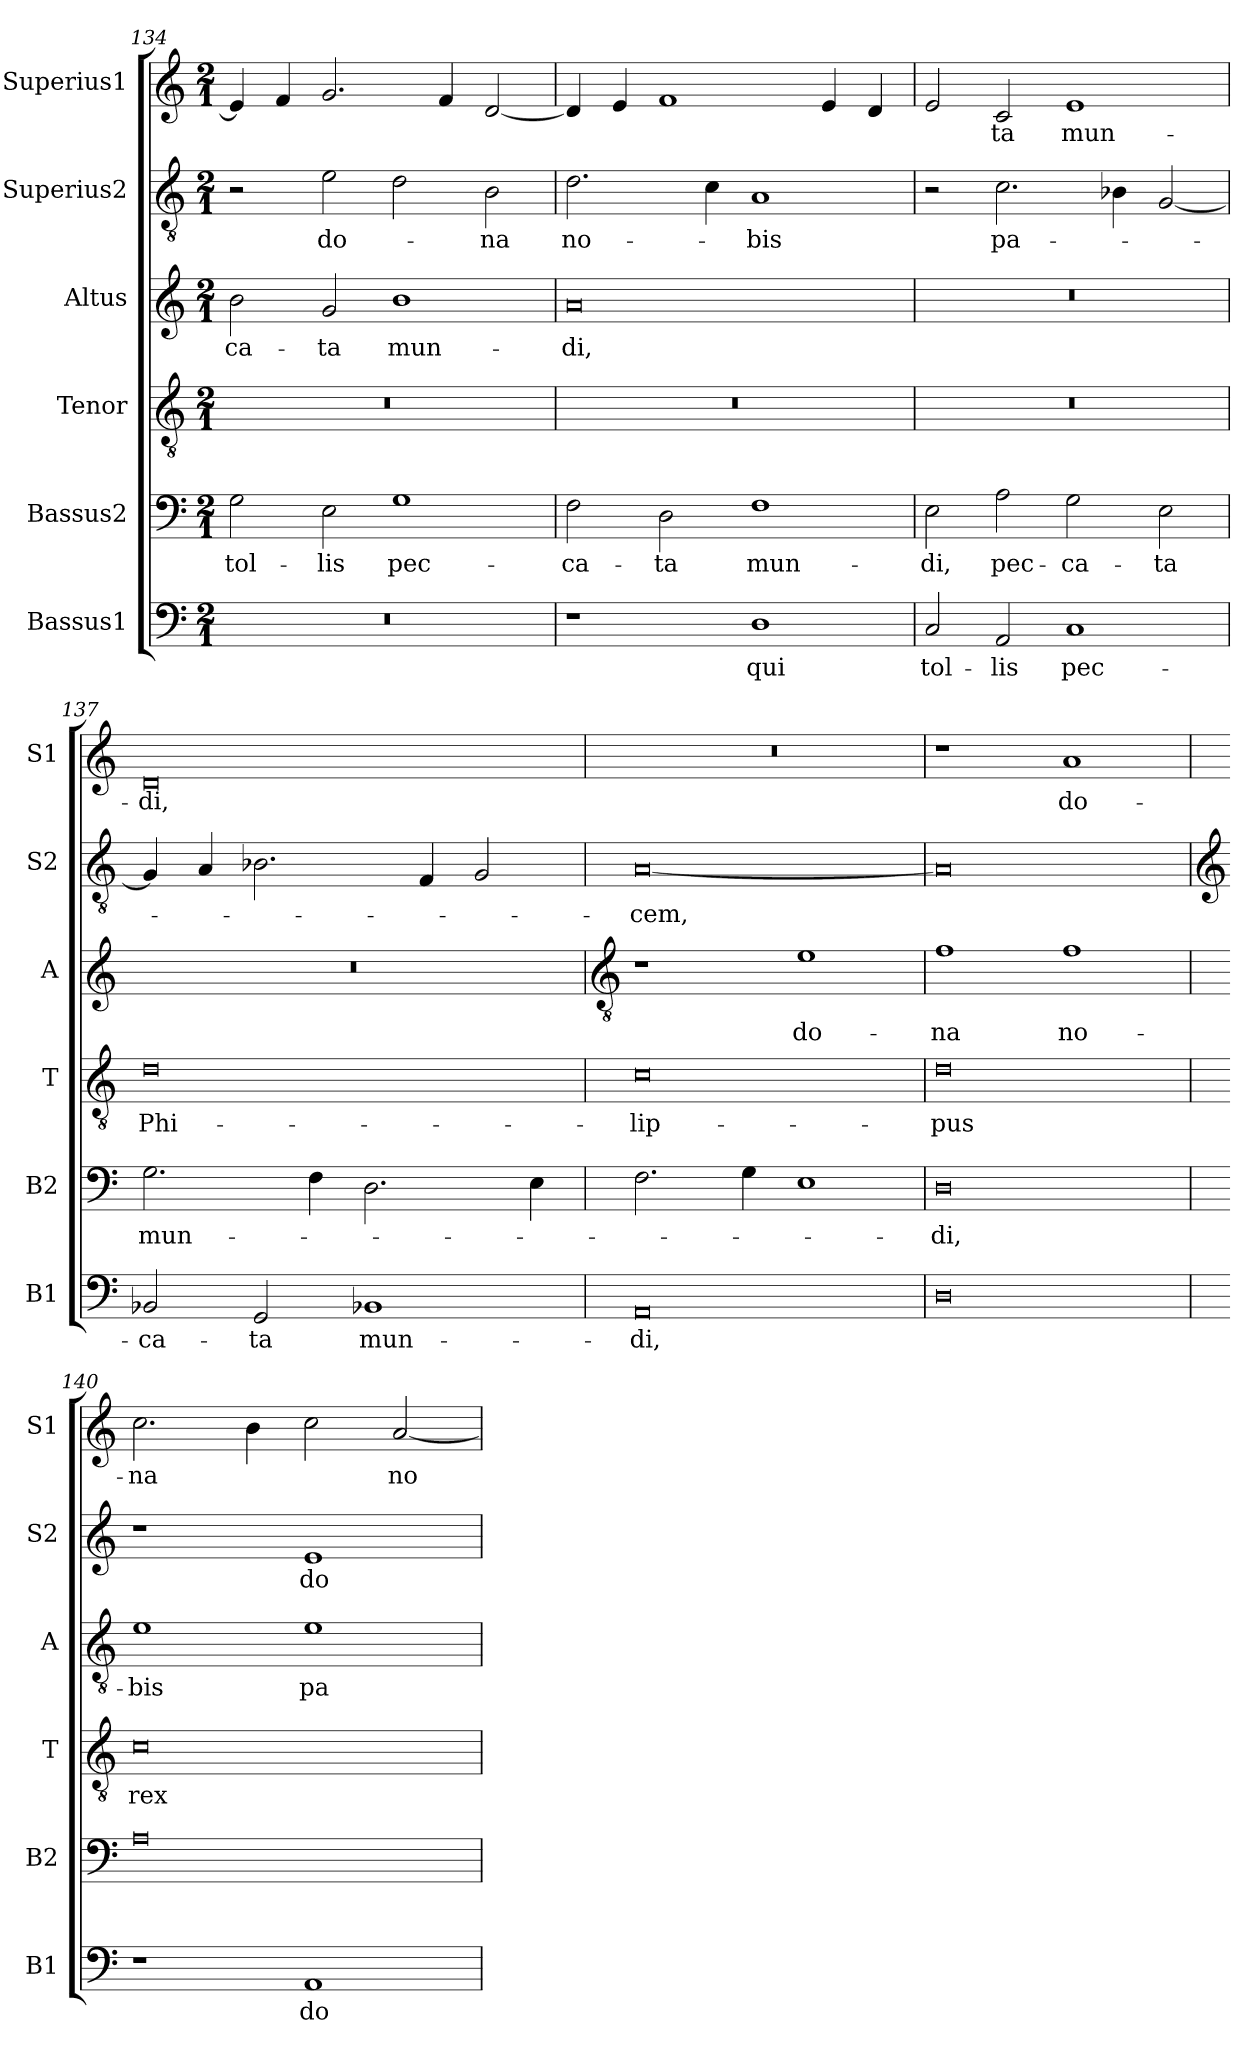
**kern	**text	**kern	**text	**kern	**text	**kern	**text	**kern	**text	**kern	**text
*part6	*part6	*part5	*part5	*part4	*part4	*part3	*part3	*part2	*part2	*part1	*part1
*staff6	*staff6	*staff5	*staff5	*staff4	*staff4	*staff3	*staff3	*staff2	*staff2	*staff1	*staff1
*I"Bassus1	*	*I"Bassus2	*	*I"Tenor	*	*I"Altus	*	*I"Superius2	*	*I"Superius1	*
*I'B1	*	*I'B2	*	*I'T	*	*I'A	*	*I'S2	*	*I'S1	*
*clefF4	*	*clefF4	*	*clefGv2	*	*clefG2	*	*clefGv2	*	*clefG2	*
*k[]	*	*k[]	*	*k[]	*	*k[]	*	*k[]	*	*k[]	*
*M2/1	*	*M2/1	*	*M2/1	*	*M2/1	*	*M2/1	*	*M2/1	*
=134	=134	=134	=134	=134	=134	=134	=134	=134	=134	=134	=134
0r	.	2G\	tol-	0r	.	2b\	-ca-	2r	.	4e/]	.
.	.	.	.	.	.	.	.	.	.	4f/	.
.	.	2E\	-lis	.	.	2g/	-ta	2e\	do-	2.g/	.
.	.	1G	pec-	.	.	1b	mun-	2d\	.	.	.
.	.	.	.	.	.	.	.	.	.	4f/	.
.	.	.	.	.	.	.	.	2B\	-na	[2d/	.
=135	=135	=135	=135	=135	=135	=135	=135	=135	=135	=135	=135
1r	.	2F\	-ca-	0r	.	0a	-di,	2.d\	no-	4d/]	.
.	.	.	.	.	.	.	.	.	.	4e/	.
.	.	2D\	-ta	.	.	.	.	.	.	1f	.
.	.	.	.	.	.	.	.	4c\	.	.	.
1D	qui	1F	mun-	.	.	.	.	1A	-bis	.	.
.	.	.	.	.	.	.	.	.	.	4e/	.
.	.	.	.	.	.	.	.	.	.	4d/	.
=136	=136	=136	=136	=136	=136	=136	=136	=136	=136	=136	=136
2C/	tol-	2E\	-di,	0r	.	0r	.	2r	.	2e/	.
2AA/	-lis	2A\	pec-	.	.	.	.	2.c\	pa-	2c/	-ta
1C	pec-	2G\	-ca-	.	.	.	.	.	.	1e	mun-
.	.	.	.	.	.	.	.	4B-X\	.	.	.
.	.	2E\	-ta	.	.	.	.	[2G/	.	.	.
=137	=137	=137	=137	=137	=137	=137	=137	=137	=137	=137	=137
2BB-X/	-ca-	2.G\	mun-	0d	Phi-	0r	.	4G/]	.	0d	-di,
.	.	.	.	.	.	.	.	4A/	.	.	.
2GG/	-ta	.	.	.	.	.	.	2.B-X\	.	.	.
.	.	4F\	.	.	.	.	.	.	.	.	.
1BB-X	mun-	2.D\	.	.	.	.	.	.	.	.	.
.	.	.	.	.	.	.	.	4F/	.	.	.
.	.	.	.	.	.	.	.	2G/	.	.	.
.	.	4E\	.	.	.	.	.	.	.	.	.
=138	=138	=138	=138	=138	=138	=138	=138	=138	=138	=138	=138
*	*	*	*	*	*	*clefGv2	*	*	*	*	*
0AA	-di,	2.F\	.	0c	-lip-	1r	.	[0A	-cem,	0r	.
.	.	4G\	.	.	.	.	.	.	.	.	.
.	.	1E	.	.	.	1e	do-	.	.	.	.
=139	=139	=139	=139	=139	=139	=139	=139	=139	=139	=139	=139
0D	.	0D	-di,	0d	-pus	1f	-na	0A]	.	1r	.
.	.	.	.	.	.	1f	no-	.	.	1a	do-
=140	=140	=140	=140	=140	=140	=140	=140	=140	=140	=140	=140
*	*	*	*	*	*	*	*	*clefG2	*	*	*
1r	.	0A	.	0c	rex	1e	-bis	1r	.	2.cc\	-na
.	.	.	.	.	.	.	.	.	.	4b\	.
1AA	do-	.	.	.	.	1e	pa-	1e	do-	2cc\	.
.	.	.	.	.	.	.	.	.	.	[2a/	no-
=	=	=	=	=	=	=	=	=	=	=	=
*-	*-	*-	*-	*-	*-	*-	*-	*-	*-	*-	*-
